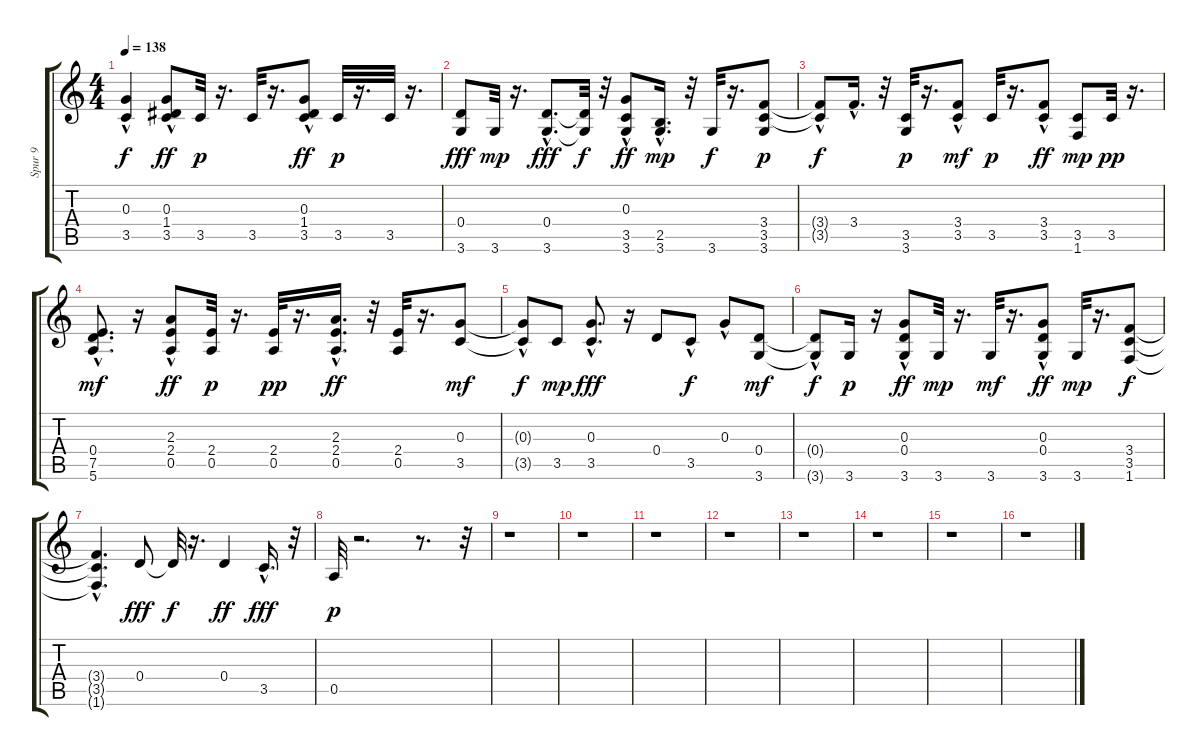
\track ("Spur 9" "Spur 9") {instrument overdrivenguitar}
\staff {score tabs}
\tuning (E4 B3 G3 D3 A2 E2) {hide}
\ts (4 4)
\tempo 138
\clef g2
\ks c
(0.3{hac} 3.5).4{dy f} (0.3 1.4 3.5{hac}).8{dy ff} 3.5.32{dy p} r.16{d} 3.5.32 r.16{d} (0.3 1.4 3.5{hac}).8{dy ff} 3.5.32{dy p} r.16{d} 3.5.32 r.16{d} |
(0.4 3.6).8{dy fff} 3.6.32{dy mp} r.16{d} (0.4{hac} 3.6{hac}).8{d dy fff} (0.4{t} 3.6{t}).32{dy f} r.32 (0.3 3.5{hac} 3.6).8{dy ff} (2.5{hac} 3.6{hac}).16{d dy mp} r.32 3.6.32{dy f} r.16{d} (3.4 3.5 3.6).8{dy p} |
(3.4{t} 3.5{hac t}).8{dy f} 3.4{hac}.16{d} r.32 (3.5 3.6).32{dy p} r.16{d} (3.4 3.5{hac}).8{dy mf} 3.5.32{dy p} r.16{d} (3.4 3.5{hac}).8{dy ff} (3.5 1.6).8{dy mp} 3.5.32{dy pp} r.16{d} |
(0.4 7.5 5.6{hac}).8{d dy mf} r.16 (2.3 2.4{hac} 0.5{hac}).8{dy ff} (2.4 0.5).32{dy p} r.16{d} (2.4 0.5).32{dy pp} r.16{d} (2.3{hac} 2.4{hac} 0.5{hac}).16{d dy ff} r.32 (2.4 0.5).32 r.16{d} (0.3 3.5).8{dy mf} |
(0.3{hac t} 3.5{t}).8{dy f} 3.5.8{dy mp} (0.3 3.5{hac}).8{d dy fff} r.16 0.4.8 3.5{hac}.8{dy f} 0.3{hac}.8 (0.4 3.6).8{dy mf} |
(0.4{t} 3.6{hac t}).8{dy f} 3.6.16{dy p} r.16 (0.3 0.4{hac} 3.6{hac}).8{dy ff} 3.6.32{dy mp} r.16{d} 3.6.32{dy mf} r.16{d} (0.3 0.4 3.6{hac}).8{dy ff} 3.6.32{dy mp} r.16{d} (3.4 3.5 1.6).8{dy f} |
(3.4{t} 3.5{t} 1.6{hac t}).4{d} 0.4.8{dy fff} 0.4{t}.32{dy f} r.16{d} 0.4.4{dy ff} 3.5{hac}.16{d dy fff} r.32 |
0.5.32{dy p} r.2{d} r.8{d} r.32 |
r.1 |
r.1 |
r.1 |
r.1 |
r.1 |
r.1 |
r.1 |
r.1
